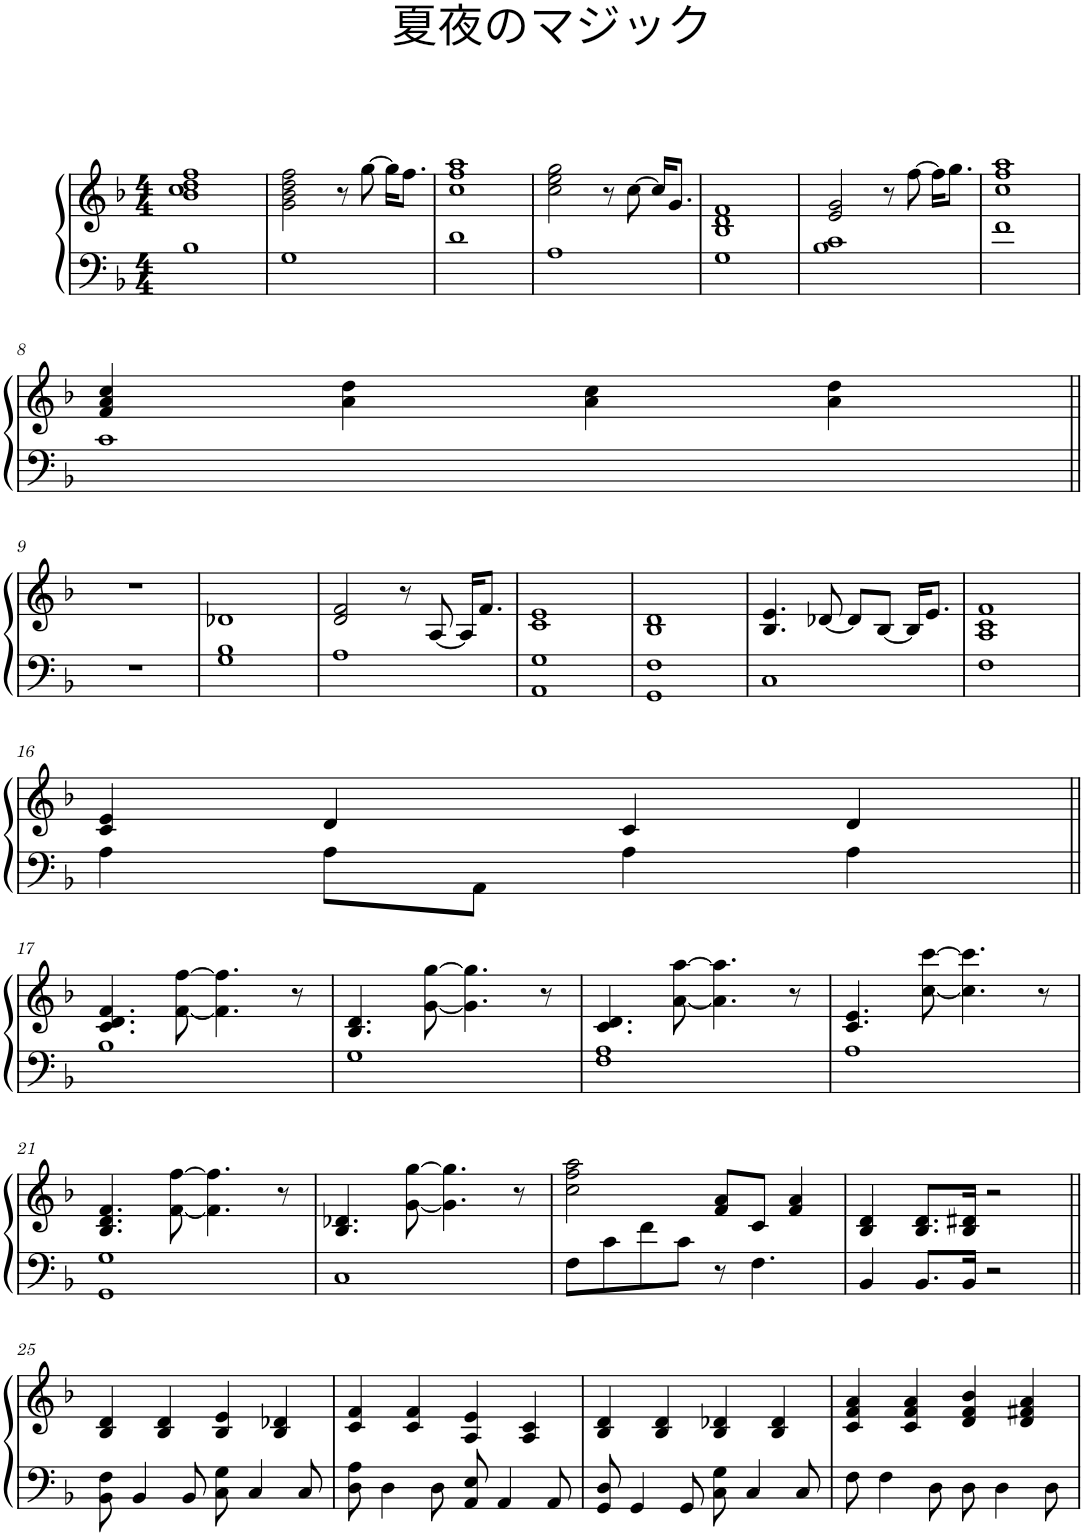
**kern	**kern
*part1	*part1
*staff2	*staff1
*I"Piano	*
*I'Pno.	*
*clefF4	*clefG2
*k[b-]	*k[b-]
*M4/4	*M4/4
=1	=1
1B-	1b- 1cc 1dd 1ff
=2	=2
1G	2g\ 2b-\ 2dd\ 2ff\
.	8r
.	[8gg\
.	16gg\KL]
.	8.ff\J
=3	=3
1d	1cc 1ff 1aa
=4	=4
1A	2cc\ 2ee\ 2gg\
.	8r
.	[8cc\
.	16cc/KL]
.	8.g/J
=5	=5
1G	1B- 1d 1f
=6	=6
1B- 1c	2e/ 2g/
.	8r
.	[8ff\
.	16ff\KL]
.	8.gg\J
=7	=7
1f	1cc 1ff 1aa
!!LO:LB:g=z
=8	=8
1c	4f/ 4a/ 4cc/
.	4a\ 4dd\
.	4a\ 4cc\
.	4a\ 4dd\
!!LO:LB:g=z
=9||	=9||
1r	1r
=10	=10
1G 1B-	1d-X
=11	=11
1A	2d/ 2f/
.	8r
.	[8A/
.	16A/KL]
.	8.f/J
=12	=12
1AA 1G	1c 1e
=13	=13
1GG 1F	1B- 1d
=14	=14
1C	4.B-/ 4.e/
.	[8d-X/
.	8d-/L]
.	[8B-/J
.	16B-/KL]
.	8.e/J
=15	=15
1F	1A 1c 1f
!!LO:LB:g=z
=16	=16
4A\	4c/ 4e/
8A\L	4d/
8AA\J	.
4A\	4c/
4A\	4d/
!!LO:LB:g=z
=17||	=17||
1B-	4.c/ 4.d/ 4.f/
.	[8f\ [8ff\
.	4.f\] 4.ff\]
.	8r
=18	=18
1G	4.B-/ 4.d/
.	[8g\ [8gg\
.	4.g\] 4.gg\]
.	8r
=19	=19
1F 1A	4.c/ 4.d/
.	[8a\ [8aa\
.	4.a\] 4.aa\]
.	8r
=20	=20
1A	4.c/ 4.e/
.	[8cc\ [8ccc\
.	4.cc\] 4.ccc\]
.	8r
!!LO:LB:g=z
=21	=21
1GG 1G	4.B-/ 4.d/ 4.f/
.	[8f\ [8ff\
.	4.f\] 4.ff\]
.	8r
=22	=22
1C	4.B-/ 4.d-X/
.	[8g\ [8gg\
.	4.g\] 4.gg\]
.	8r
=23	=23
8F\L	2cc\ 2ff\ 2aa\
8c\	.
8f\	.
8c\J	.
8r	8f/ 8a/L
4.F\	8c/J
.	4f/ 4a/
=24	=24
4BB-/	4B-/ 4d/
8.BB-/L	8.B-/ 8.d/L
16BB-/Jk	16B-/ 16d#X/Jk
2r	2r
!!LO:LB:g=z
=25||	=25||
8BB-\ 8F\	4B-/ 4d/
4BB-/	.
.	4B-/ 4d/
8BB-/	.
8C\ 8G\	4B-/ 4e/
4C/	.
.	4B-/ 4d-X/
8C/	.
=26	=26
8D\ 8A\	4c/ 4f/
4D\	.
.	4c/ 4f/
8D\	.
8AA/ 8E/	4A/ 4e/
4AA/	.
.	4A/ 4c/
8AA/	.
=27	=27
8GG/ 8D/	4B-/ 4d/
4GG/	.
.	4B-/ 4d/
8GG/	.
8C\ 8G\	4B-/ 4d-X/
4C/	.
.	4B-/ 4d-/
8C/	.
=28	=28
8F\	4c/ 4f/ 4a/
4F\	.
.	4c/ 4f/ 4a/
8D\	.
8D\	4d/ 4f/ 4b-/
4D\	.
.	4d/ 4f#X/ 4a/
8D\	.
=	=
*-	*-
